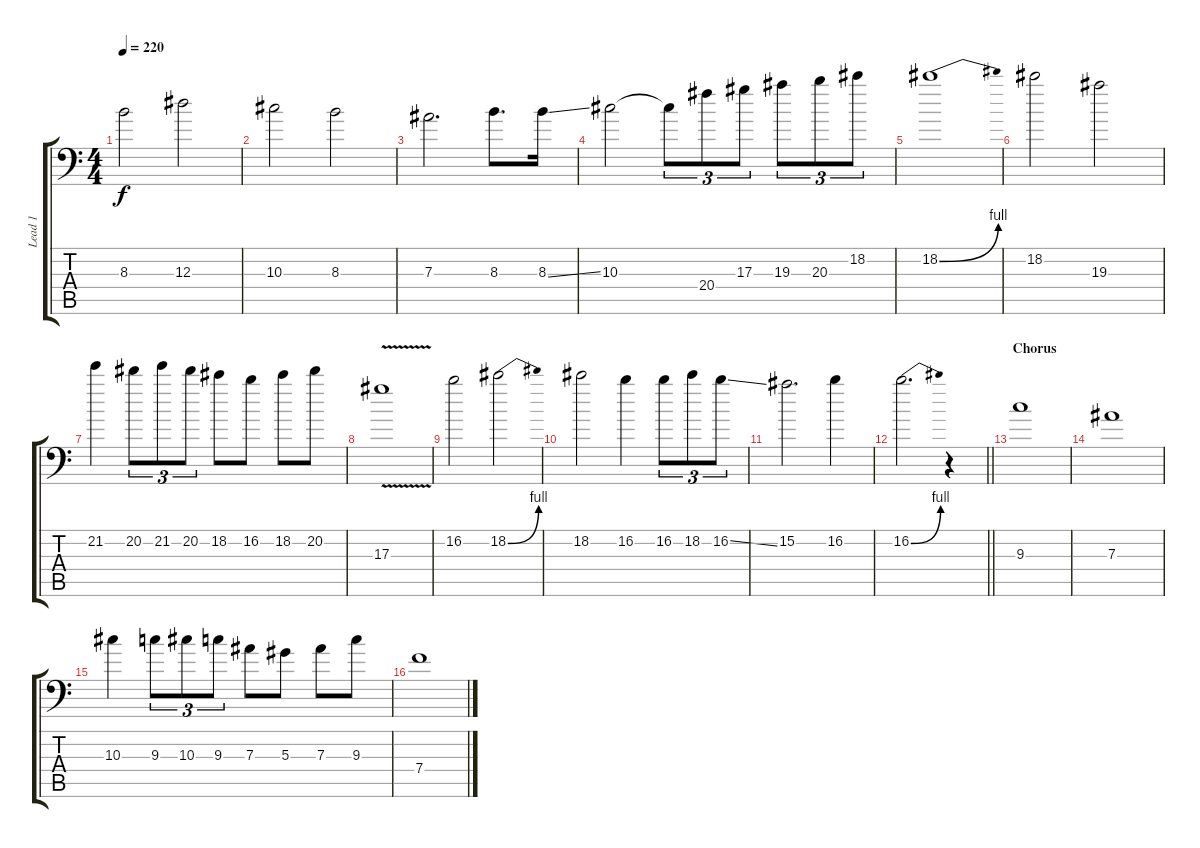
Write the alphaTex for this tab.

\track ("Lead 1" "Lead 1") {instrument distortionguitar}
\staff {score tabs}
\tuning (C4 G3 Eb3 Bb2 F2 Bb1) {hide}
\ts (4 4)
\tempo 220
\clef f4
\ks c
8.3.2{dy f} 12.3.2 |
10.3.2 8.3.2 |
7.3.2{d} 8.3.8{d} 8.3{ss}.16 |
10.3.2 10.3{t}.8{tu (3 2)} 20.4.8{tu (3 2)} 17.3.8{tu (3 2)} 19.3.8{tu (3 2)} 20.3.8{tu (3 2)} 18.2.8{tu (3 2)} |
18.2{be (bend 0 0 60 4)}.1 |
18.2.2 19.3.2 |
21.2.4 20.2.8{tu (3 2)} 21.2.8{tu (3 2)} 20.2.8{tu (3 2)} 18.2.8 16.2.8 18.2.8 20.2.8 |
17.3{v}.1 |
16.2.2 18.2{be (bend 0 0 60 4)}.2 |
18.2.2 16.2.4 16.2.8{tu (3 2)} 18.2.8{tu (3 2)} 16.2{ss}.8{tu (3 2)} |
15.2.2{d} 16.2.4 |
\barLineRight lightlight
16.2{be (bend 0 0 60 4)}.2{d} r.4 |
\section ("" "Chorus")
9.3.1 |
7.3.1 |
10.3.4 9.3.8{tu (3 2)} 10.3.8{tu (3 2)} 9.3.8{tu (3 2)} 7.3.8 5.3.8 7.3.8 9.3.8 |
7.4.1
